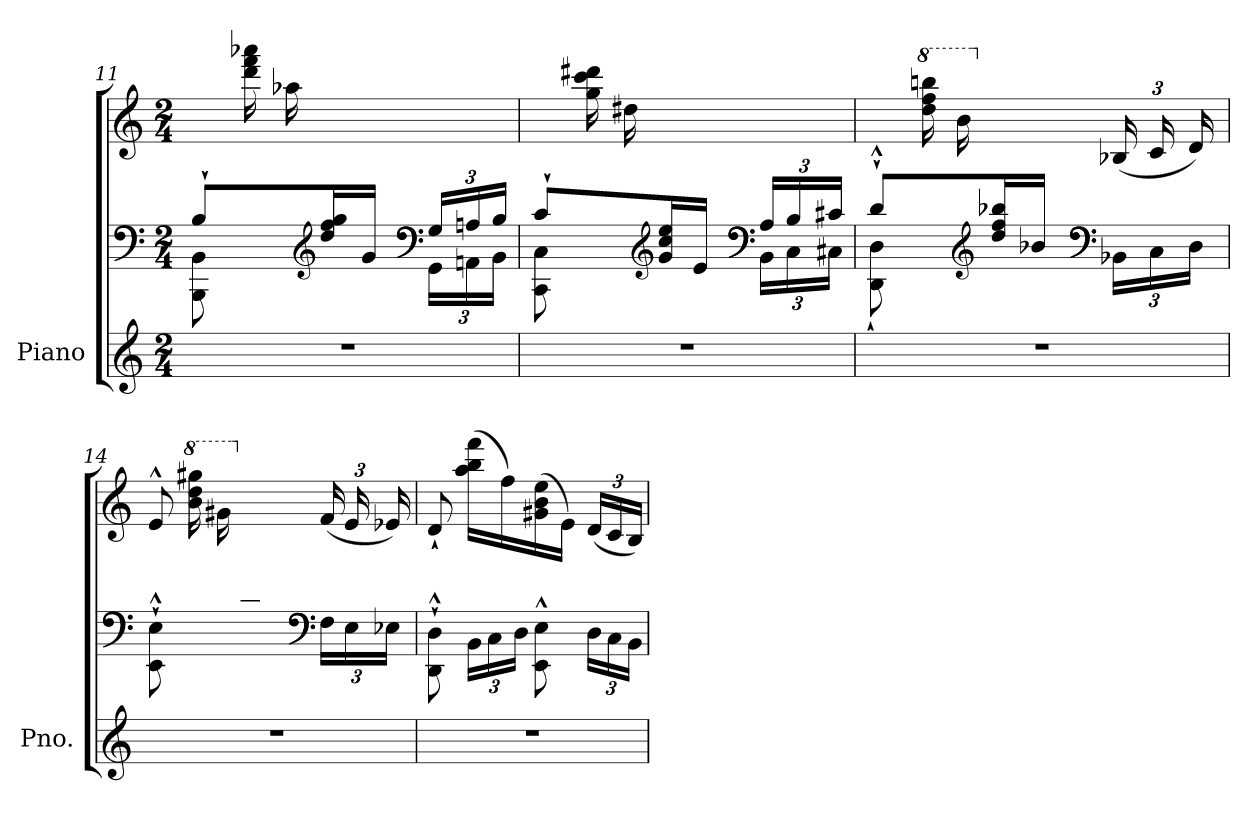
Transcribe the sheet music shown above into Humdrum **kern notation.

**kern	**kern	**kern
*part1	*part1	*part1
*staff3	*staff2	*staff1
*I"Piano	*	*
*I'Pno.	*	*
!!LO:LB:g=z
*clefG2	*clefF4	*clefG2
*k[]	*k[]	*k[]
*M2/4	*M2/4	*M2/4
=11	=11	=11
*	*^	*
2r	8B`/	8BBB\ 8BB\	8ryy
.	8ryy	4ryy	(>16ddd\ 16fff\ 16aaa-X\LL
.	.	.	16aa-X\
*	*clefG2	*	*
.	16dd/ 16ff/ 16gg/	.	4ryy
.	16g/JJ)	.	.
*	*clefF4	*	*
*	*Xbrackettup	*	*
.	24G/LL	24GG\LL	.
.	24An/	24AAn\	.
.	24B/JJ	24BB\JJ	.
=12	=12	=12	=12
2r	8c`/	8CC\ 8C\	8ryy
.	8ryy	4ryy	(>16gg\ 16ccc\ 16ddd#X\LL
.	.	.	16dd#X\
*	*clefG2	*	*
.	16g/ 16cc/ 16ee/	.	4ryy
.	16e/JJ)	.	.
*	*clefF4	*	*
.	24A/LL	24BB\LL	.
.	24B/	24C\	.
.	24c#X/JJ	24C#X\JJ	.
=13	=13	=13	=13
2r	8d`^^/	8DD\` 8D\`	8ryy
*	*	*	*8va
.	8ryy	4ryy	(>16ddd\ 16fff\ 16bbbn\LL
.	.	.	16bb\
*	*clefG2	*	*
*	*	*	*X8va
.	16dd/ 16ff/ 16bb-X/	.	8ryy
.	16b-X/JJ)	.	.
*	*clefF4	*	*
*	*	*	*Xbrackettup
.	8ryy	24BB-X\LL	(<24B-X/LL
.	.	24C\	24c/
.	.	24D\JJ	24d/JJ)
=14	=14	=14	=14
2r	4ryy	8EE\`^^ 8E\`^^	8e^^/
*	*	*	*8va
.	.	4ryy	(>16bb\ 16ddd\ 16ggg#X\LL
.	.	.	16gg#X\
*	*clefG2	*	*
*	*	*	*X8va
.	16cc/ 16aa/	.	8ryy
.	16a/JJ)	.	.
*	*clefF4	*	*
.	8ryy	24F\LL	(<24f/LL
.	.	24E\	24e/
.	.	24E-X\JJ	24e-X/JJ)
*	*v	*v	*
=15	=15	=15
2r	8DD\`^^ 8D\`^^	8d`/
.	24BB\LL	(>16aa\ 16bb\ 16fff\LL
.	24C\	.
.	.	16ff\)
.	24D\JJ	.
.	8EE\^^ 8E\^^	(>16g#X\ 16b\ 16ee\
.	.	16e\JJ)
.	24D\LL	(<24d/LL
.	24C\	24c/
.	24BB\JJ	24B/JJ)
=	=	=
*-	*-	*-
